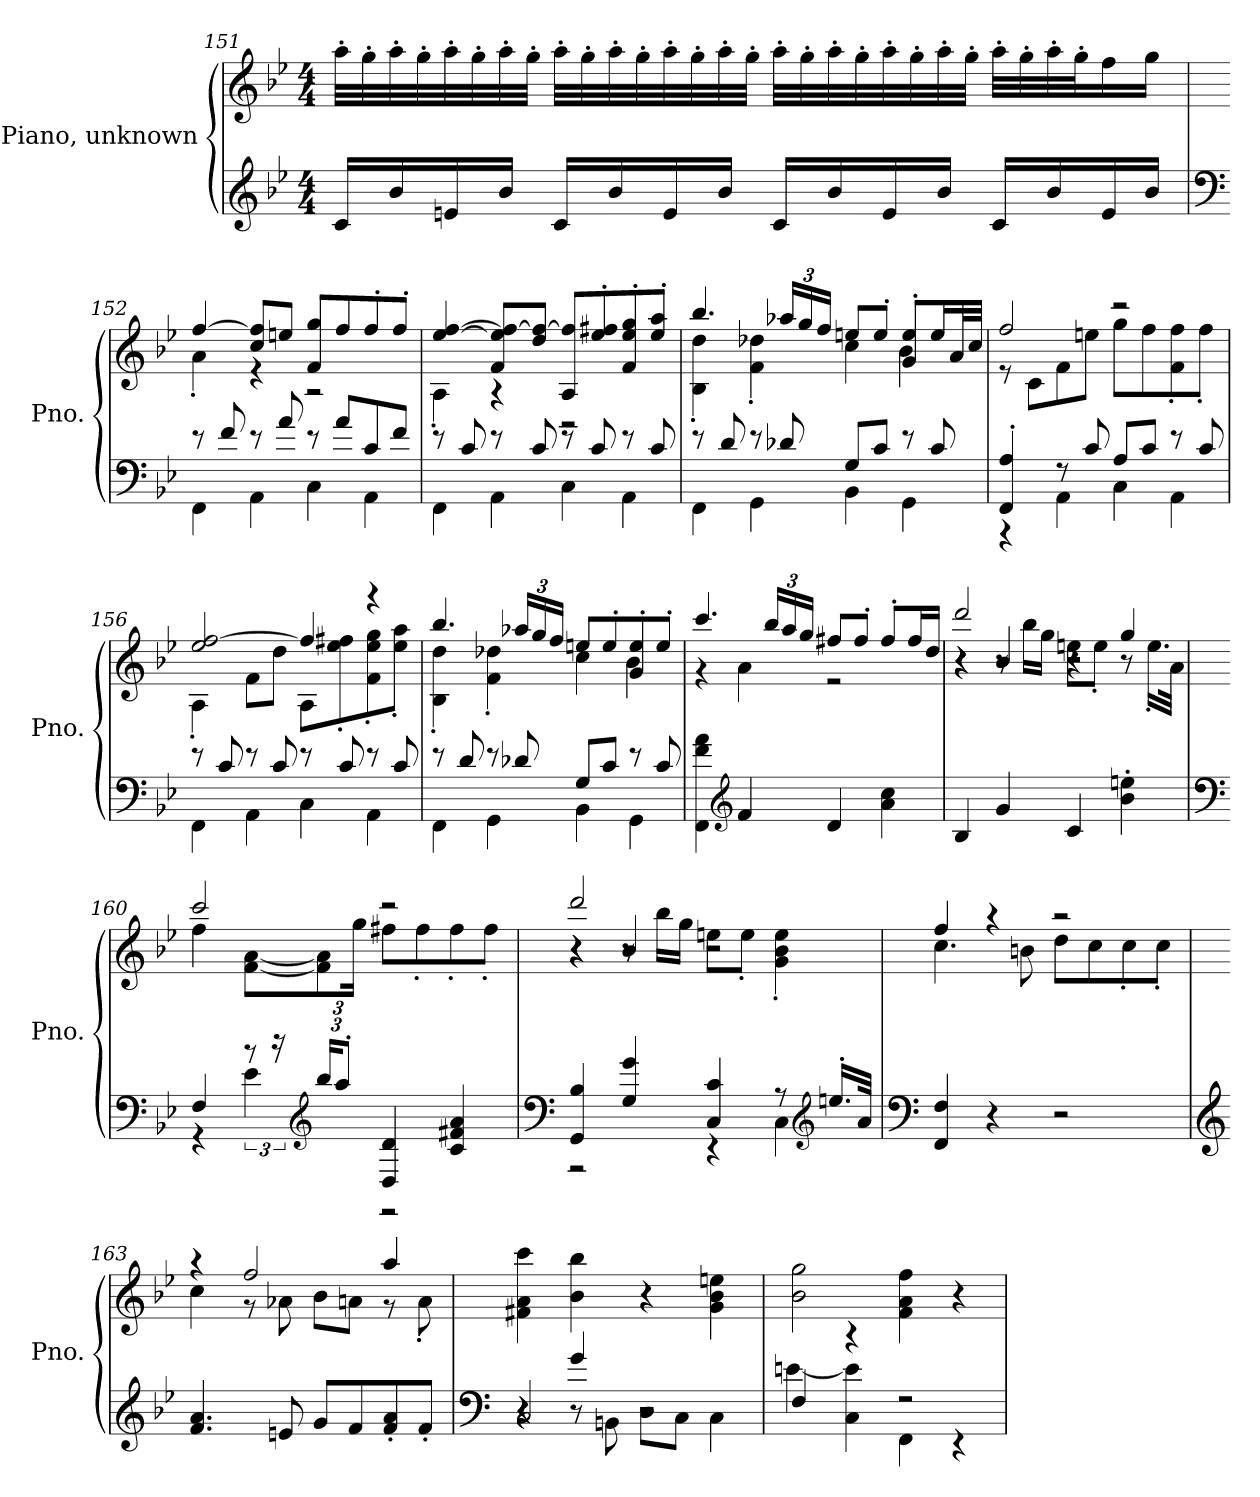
**kern	**kern
*part1	*part1
*staff2	*staff1
*I"Piano, unknown	*
*I'Pno.	*
!!LO:LB:g=z
*clefG2	*clefG2
*k[b-e-]	*k[b-e-]
*M4/4	*M4/4
=151	=151
16c/LL	32aa'\LLL
.	32gg'\
16b-/	32aa'\
.	32gg'\
16en/	32aa'\
.	32gg'\
16b-/JJ	32aa'\
.	32gg'\JJJ
16c/LL	32aa'\LLL
.	32gg'\
16b-/	32aa'\
.	32gg'\
16e/	32aa'\
.	32gg'\
16b-/JJ	32aa'\
.	32gg'\JJJ
16c/LL	32aa'\LLL
.	32gg'\
16b-/	32aa'\
.	32gg'\
16e/	32aa'\
.	32gg'\
16b-/JJ	32aa'\
.	32gg'\JJJ
16c/LL	32aa'\LLL
.	32gg'\
16b-/	32aa'\
.	32gg'\J
16e/	16ff\
16b-/JJ	16gg\JJ
=152	=152
*clefF4	*
*^	*^
8r	4FF\	[4ff/	4a'\
8f/	.	.	.
8r	4AA\	8cc/ 8ff/]L	4r
8a/	.	8een/J	.
8r	4C\	8f/ 8gg/L	2r
8a/L	.	8ff/	.
8c/	4AA\	8ff'/	.
8f/J	.	8ff'/J	.
!!LO:LB:g=z	!!
=153	=153	=153	=153
8r	4FF\	[4ee-/ [4ff/	4A'\
8c/	.	.	.
8r	4AA\	8f/ 8ee-/] 8ff/_L	4r
8c/	.	8dd/ 8ff/_J	.
8r	4C\	8A/ 8ff/]L	2r
8c/	.	8ee-/' 8ff#X/'	.
8r	4AA\	8f/' 8ee-/' 8gg/'	.
8c/	.	8ee-/' 8aa/'J	.
=154	=154	=154	=154
8r	4FF\	4.bb-/	4B-\' 4dd\'
8d/	.	.	.
8r	4GG\	.	4f\' 4dd-X\'
*	*	*Xbrackettup	*
8d-X/	.	24aa-X/LL	.
.	.	24gg/	.
.	.	24ff/JJ	.
8G/L	4BB-\	8een/L	4cc\
8c/J	.	8ee'/J	.
8r	4GG\	8g/' 8ee/'L	4b-\
8c/	.	16ee/L	.
.	.	32a/L	.
.	.	32cc/JJJ	.
=155	=155	=155	=155
4FF/' 4A/'	4r	2ff/	8r
.	.	.	8c\L
8r	4AA\	.	8f\
8c/	.	.	8een\J
8A/L	4C\	2r	8gg\L
8c/J	.	.	8ff\
8r	4AA\	.	8f\' 8ff\'
8c/	.	.	8ff'\J
!!LO:LB:g=z	!!
=156	=156	=156	=156
8r	4FF\	2ee-/ [2ff/	4A'\
8c/	.	.	.
8r	4AA\	.	8f\L
8c/	.	.	8dd\J
8r	4C\	4ff/]	8A\L
8c/	.	.	8ee-\' 8ff#X\'
8r	4AA\	4r	8f\' 8ee-\' 8gg\'
8c/	.	.	8ee-\' 8aa\'J
=157	=157	=157	=157
8r	4FF\	4.bb-/	4B-\' 4dd\'
8d/	.	.	.
8r	4GG\	.	4f\' 4dd-X\'
8d-X/	.	24aa-X/LL	.
.	.	24gg/	.
.	.	24ff/JJ	.
8G/L	4BB-\	8een/L	4cc\
8c/J	.	8ee'/	.
8r	4GG\	8g/' 8ee/'	4b-\
8c/	.	8ee'/J	.
*v	*v	*	*
=158	=158	=158
4FF\ 4f\ 4a\	4.ccc/	4r
*clefG2	*	*
4f/	.	4a\
.	24bb-/LL	.
.	24aa/	.
.	24gg/JJ	.
4d/	8ff#X/L	2r
.	8ff#'/J	.
4a\ 4cc\	8ff#'/L	.
.	16ff#/L	.
.	16dd/JJ	.
!!LO:PB:g=z
=159	=159	=159
*	*	*^
4B-/	2ddd/	4r	4r
4g/	.	8r	4b-/
.	.	16bb-\LL	.
.	.	16gg\JJ	.
4c/	4r	8een\L	2r
.	.	8ee'\J	.
4b-\' 4een\'	4gg/	8r	.
.	.	16.ee'\LL	.
.	.	32a\JJk	.
*	*v	*v	*v
=160	=160
*clefF4	*
*^	*^
4F/	4r	2ccc/	4ff\
12r	4e-\	.	[8f\ [8a\L
24r	.	.	.
*clefG2	*	*	*
24bb-/KL	.	.	12f\] 12a\]
12aa'/J	.	.	.
.	.	.	24gg\Jk
4D/ 4d/	2r	2r	8ff#X\L
.	.	.	8ff#'\
4c/ 4f#X/ 4a/	.	.	8ff#'\
.	.	.	8ff#'\J
*	*	*v	*v
=161	=161	=161
*clefF4	*	*
*	*	*^
*	*	*	*^
4GG/ 4B-/	2r	2ddd/	4r	4r
4G/ 4g/	.	.	8r	4b-/
.	.	.	16bb-\LL	.
.	.	.	16gg\JJ	.
4C/ 4c/	4r	2r	8een\L	2r
.	.	.	8ee'\J	.
8r	4C\	.	4g\' 4b-\' 4ee\'	.
*clefG2	*	*	*	*
16.een'/LL	.	.	.	.
32a/JJk	.	.	.	.
*v	*v	*	*	*
*	*v	*v	*v
!!LO:LB:g=z
=162	=162
*clefF4	*
*	*^
4FF/ 4F/	4ff/	4.cc\
4r	4r	.
.	.	8bn\
2r	2r	8dd\L
.	.	8cc\
.	.	8cc'\
.	.	8cc'\J
=163	=163	=163
*clefG2	*	*
4.f/ 4.a/	4r	4cc\
.	2ff/	8r
8en/	.	8a-X\
8g/L	.	8b-\L
8f/	.	8an\J
8f/' 8a/'	4aa/	8r
8f'/J	.	8a'\
*	*v	*v
=164	=164
*clefF4	*
*^	*
*	*^	*
4r	4r	2C/	4f#X\ 4a\ 4ccc\
4g/	8r	.	4b-\ 4bb-\
.	8BBn\	.	.
2r	8D\L	2r	4r
.	8C\J	.	.
.	4C\	.	4g\ 4b-\ 4een\
*	*v	*v	*
=165	=165	=165
4F/	[4en\	2b-\ 2gg\
4r	4C\ 4e\]	.
2r	4FF\	4f\ 4a\ 4ff\
.	4r	4r
*v	*v	*
=	=
*-	*-
